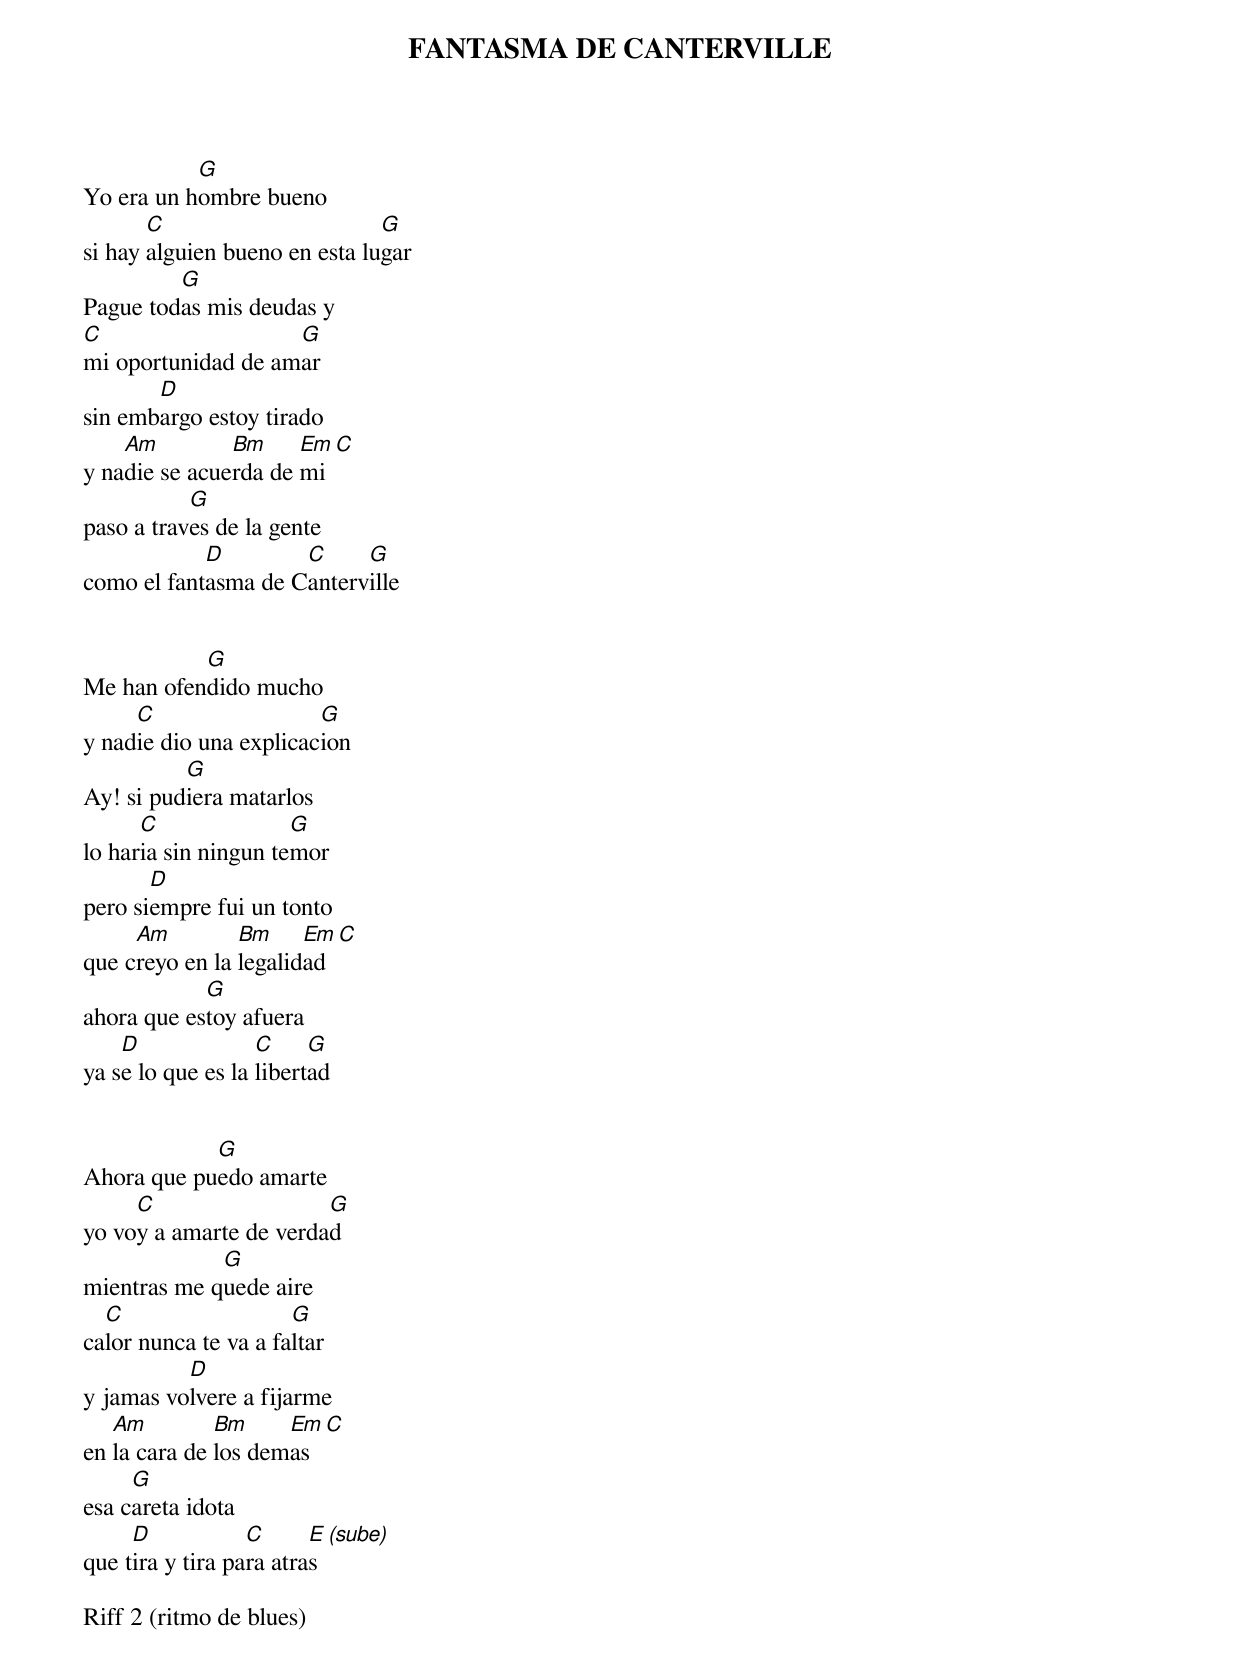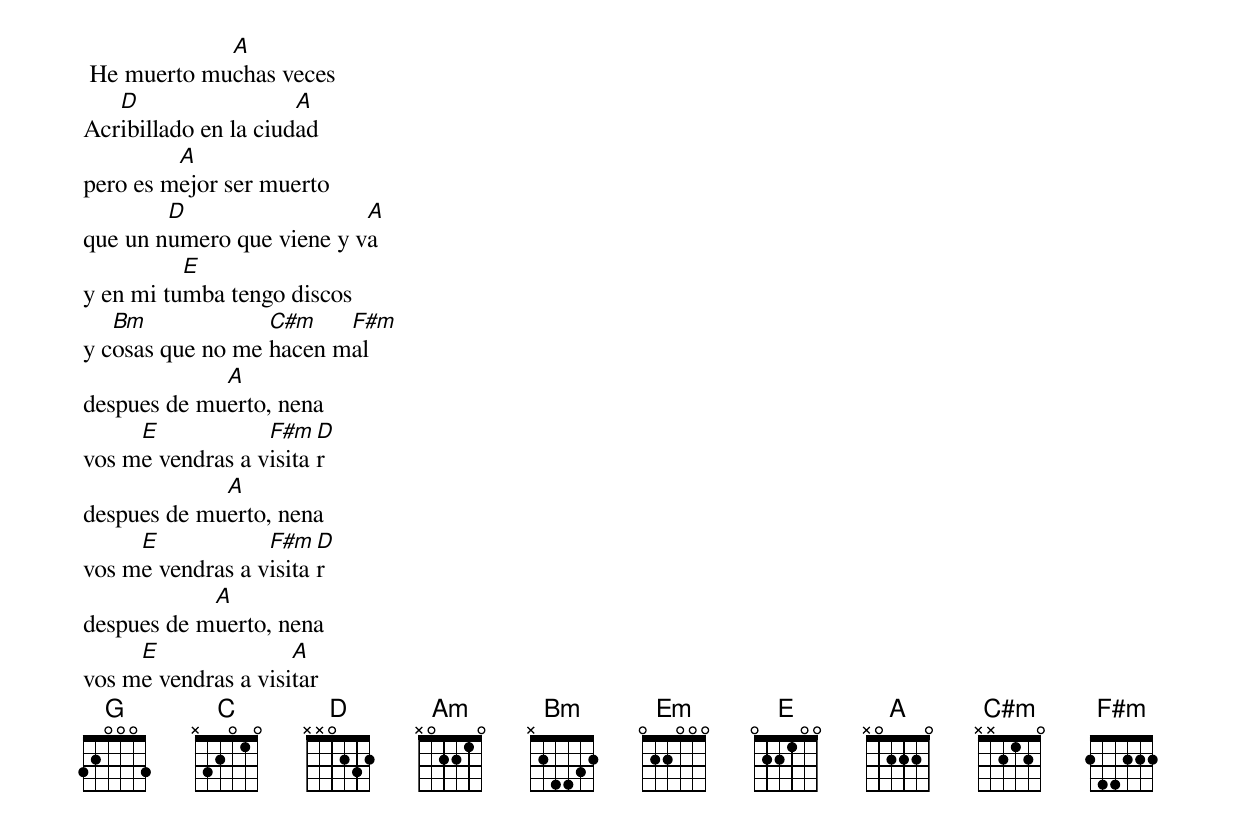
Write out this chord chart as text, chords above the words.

FANTASMA DE CANTERVILLE

           G
Yo era un hombre bueno
       C                       G
si hay alguien bueno en esta lugar
         G
Pague todas mis deudas y
C                   G
mi oportunidad de amar
       D
sin embargo estoy tirado
    Am         Bm     Em  C
y nadie se acuerda de mi
           G
paso a traves de la gente
            D        C     G
como el fantasma de Canterville


           G
Me han ofendido mucho
     C                  G
y nadie dio una explicacion
          G
Ay! si pudiera matarlos
      C               G
lo haria sin ningun temor
       D
pero siempre fui un tonto
     Am         Bm     Em  C
que creyo en la legalidad
            G
ahora que estoy afuera
    D              C     G
ya se lo que es la libertad


            G
Ahora que puedo amarte
     C                  G
yo voy a amarte de verdad
             G
mientras me quede aire
  C                   G
calor nunca te va a faltar
          D
y jamas volvere a fijarme
   Am         Bm     Em  C
en la cara de los demas
     G
esa careta idota
     D            C      E (sube)
que tira y tira para atras

Riff 2 (ritmo de blues)


             A
 He muerto muchas veces
   D                  A
Acribillado en la ciudad
         A
pero es mejor ser muerto
        D                  A
que un numero que viene y va
          E
y en mi tumba tengo discos
   Bm             C#m    F#m
y cosas que no me hacen mal
             A
despues de muerto, nena
     E            F#m  D
vos me vendras a visitar
             A
despues de muerto, nena
     E            F#m  D
vos me vendras a visitar
            A
despues de muerto, nena
     E               A
vos me vendras a visitar
